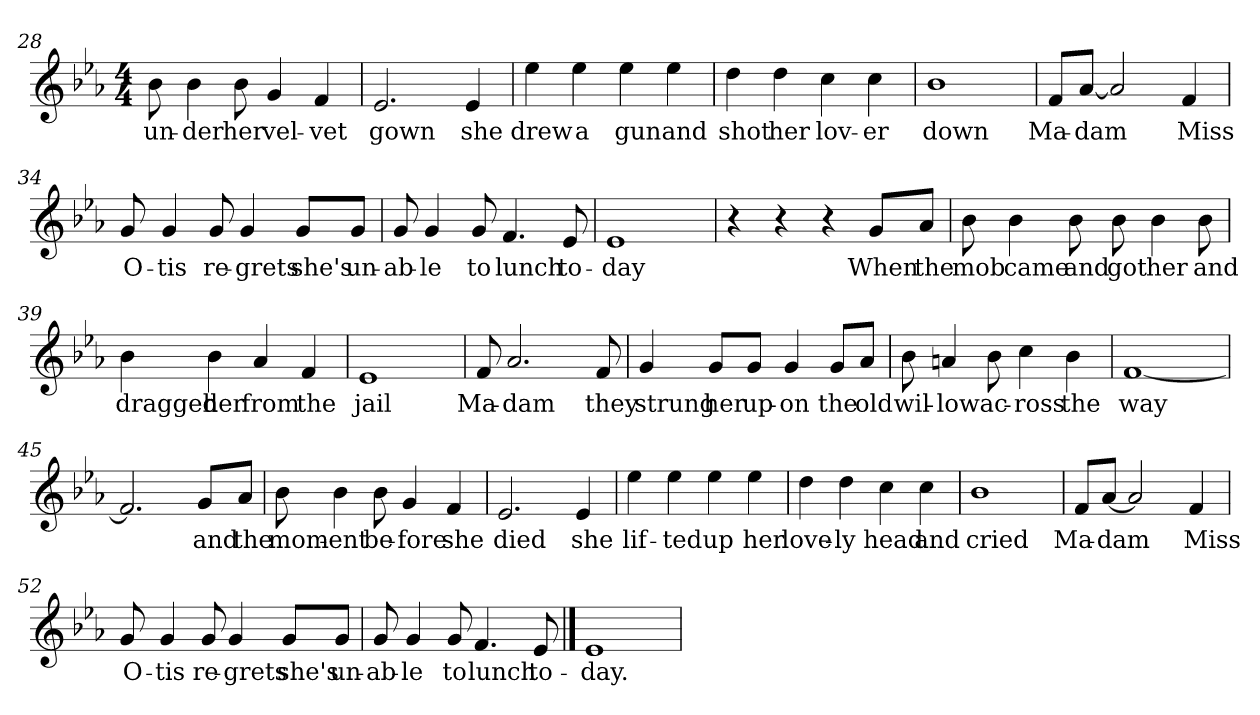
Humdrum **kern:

**kern	**text
*part1	*part1
*staff1	*staff1
*clefG2	*
*k[b-e-a-]	*
*E-:	*
*M4/4	*
=28	=28
8b-\	un-
4b-\	-der
8b-\	her
4g/	vel-
4f/	-vet
!!LO:LB:g=z
=29	=29
2.e-/	gown
4e-/	she
=30	=30
4ee-\	drew
4ee-\	a
4ee-\	gun
4ee-\	and
=31	=31
4dd\	shot
4dd\	her
4cc\	lov-
4cc\	-er
=32	=32
1b-	down
!!LO:LB:g=z
=33	=33
8f/L	Ma-
[8a-/J	-dam
2a-/]	.
4f/	Miss
=34	=34
8g/	O-
4g/	-tis
8g/	re-
4g/	-grets
8g/L	she's
8g/J	un-
=35	=35
8g/	-ab-
4g/	-le
8g/	to
4.f/	lunch
8e-/	to-
=36	=36
1e-	-day
!!LO:PB:g=z
=37	=37
4r	.
4r	.
4r	.
8g/L	When
8a-/J	the
=38	=38
8b-\	mob
4b-\	came
8b-\	and
8b-\	got
4b-\	her
8b-\	and
=39	=39
4b-\	dragged
4b-\	her
4a-/	from
4f/	the
=40	=40
1e-	jail
=41	=41
8f/	Ma-
2.a-/	-dam
8f/	they
!!LO:LB:g=z
=42	=42
4g/	strung
8g/L	her
8g/J	up-
4g/	-on
8g/L	the
8a-/J	old
=43	=43
8b-\	wil-
4an/	-low
8b-\	ac-
4cc\	-ross
4b-\	the
=44	=44
[1f	way
!!LO:LB:g=z
=45	=45
2.f/]	.
8g/L	and
8a-/J	the
=46	=46
8b-\	mom-
4b-\	-ent
8b-\	be-
4g/	-fore
4f/	she
=47	=47
2.e-/	died
4e-/	she
=48	=48
4ee-\	lif-
4ee-\	-ted
4ee-\	up
4ee-\	her
!!LO:LB:g=z
=49	=49
4dd\	love-
4dd\	-ly
4cc\	head
4cc\	and
=50	=50
1b-	cried
=51	=51
8f/L	Ma-
[8a-/J	-dam
2a-/]	.
4f/	Miss
=52	=52
8g/	O-
4g/	-tis
8g/	re-
4g/	-grets
8g/L	she's
8g/J	un-
!!LO:LB:g=z
=53	=53
8g/	-ab-
4g/	-le
8g/	to
4.f/	lunch
8e-/	to-
==54	==54
1e-	-day.
=	=
*-	*-
